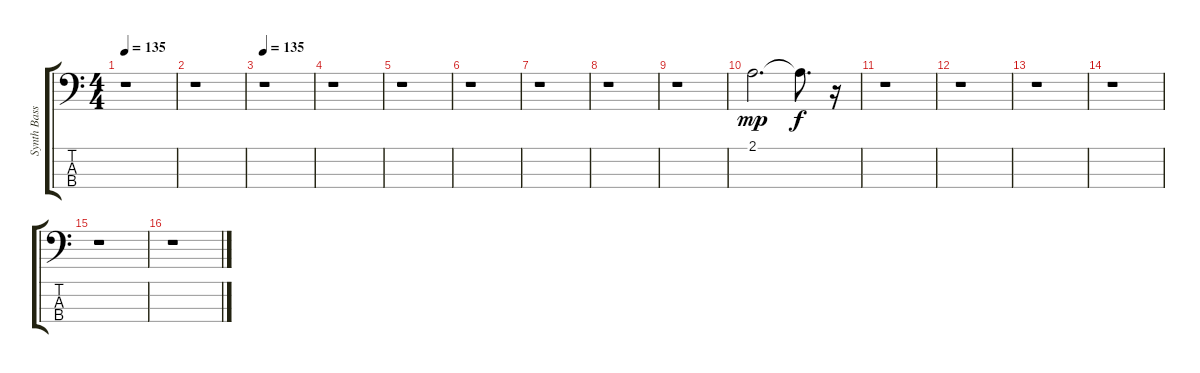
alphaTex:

\track ("Synth Bass" "Synth Bass") {instrument synthbass1}
\staff {score tabs}
\tuning (G2 D2 A1 E1) {hide}
\ts (4 4)
\tempo 135
\clef f4
\ks c
r.1{dy f} |
r.1 |
\tempo 135
r.1 |
r.1 |
r.1 |
r.1 |
r.1 |
r.1 |
r.1 |
2.1.2{d dy mp} 2.1{t}.8{d dy f} r.16 |
r.1 |
r.1 |
r.1 |
r.1 |
r.1 |
r.1
